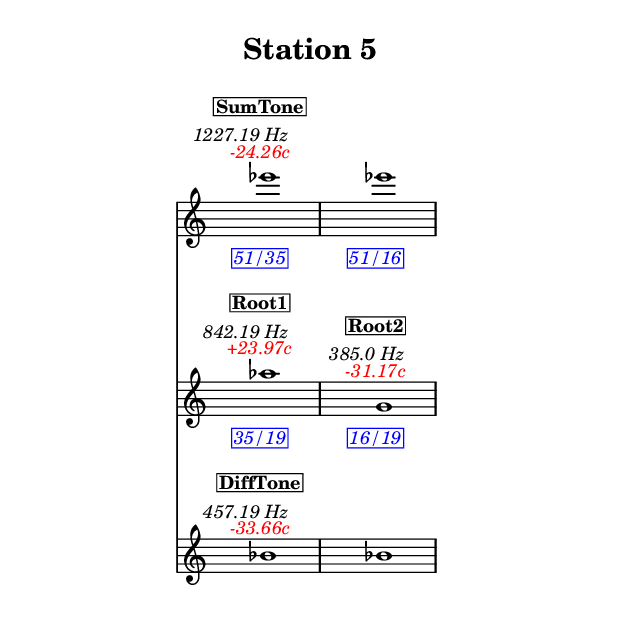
\version "2.20.0"
\language "english"

#(set-default-paper-size "a6" 'portrait)
#(set-global-staff-size 16)

\header {
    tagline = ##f
    title = \markup {
        \pad-around
            #3
            "Station 5"
        }
}

\layout {
    indent = #25
}

\paper {
    systems-per-page = 1
}

\score {
    \new Score
    <<
        \new Staff
        \with
        {
            \remove Time_signature_engraver
        }
        {
            \clef "treble"
            ef'''1
            - \tweak color #red
            ^ \markup {
                \halign
                    #0
                    \italic
                        {
                            -24.26c
                        }
                }
            ^ \markup {
                \halign
                    #1
                    \italic
                        {
                            1227.19
                            Hz
                        }
                }
            ^ \markup {
                \pad-around
                    #1
                    \box
                        \vcenter
                            \halign
                                #0
                                \bold
                                    {
                                        SumTone
                                    }
                }
            - \tweak color #blue
            _ \markup {
                \pad-around
                    #1
                    \box
                        \halign
                            #0
                            \italic
                                {
                                    51/35
                                }
                }
            \override Score.NonMusicalPaperColumn.padding = #5
            \clef "treble"
            ef'''1
            - \tweak color #blue
            _ \markup {
                \pad-around
                    #1
                    \box
                        \halign
                            #0
                            \italic
                                {
                                    51/16
                                }
                }
        }
        \new Staff
        \with
        {
            \remove Time_signature_engraver
        }
        {
            \clef "treble"
            af''1
            - \tweak color #red
            ^ \markup {
                \halign
                    #0
                    \italic
                        {
                            +23.97c
                        }
                }
            ^ \markup {
                \halign
                    #1
                    \italic
                        {
                            842.19
                            Hz
                        }
                }
            ^ \markup {
                \pad-around
                    #1
                    \box
                        \vcenter
                            \halign
                                #0
                                \bold
                                    {
                                        Root1
                                    }
                }
            - \tweak color #blue
            _ \markup {
                \pad-around
                    #1
                    \box
                        \halign
                            #0
                            \italic
                                {
                                    35/19
                                }
                }
            \clef "treble"
            g'1
            - \tweak color #red
            ^ \markup {
                \halign
                    #0
                    \italic
                        {
                            -31.17c
                        }
                }
            ^ \markup {
                \halign
                    #1
                    \italic
                        {
                            385.0
                            Hz
                        }
                }
            ^ \markup {
                \pad-around
                    #1
                    \box
                        \vcenter
                            \halign
                                #0
                                \bold
                                    {
                                        Root2
                                    }
                }
            - \tweak color #blue
            _ \markup {
                \pad-around
                    #1
                    \box
                        \halign
                            #0
                            \italic
                                {
                                    16/19
                                }
                }
        }
        \new Staff
        \with
        {
            \remove Time_signature_engraver
        }
        {
            \clef "treble"
            bf'1
            - \tweak color #red
            ^ \markup {
                \halign
                    #0
                    \italic
                        {
                            -33.66c
                        }
                }
            ^ \markup {
                \halign
                    #1
                    \italic
                        {
                            457.19
                            Hz
                        }
                }
            ^ \markup {
                \pad-around
                    #1
                    \box
                        \vcenter
                            \halign
                                #0
                                \bold
                                    {
                                        DiffTone
                                    }
                }
            \clef "treble"
            bf'1
        }
    >>
}